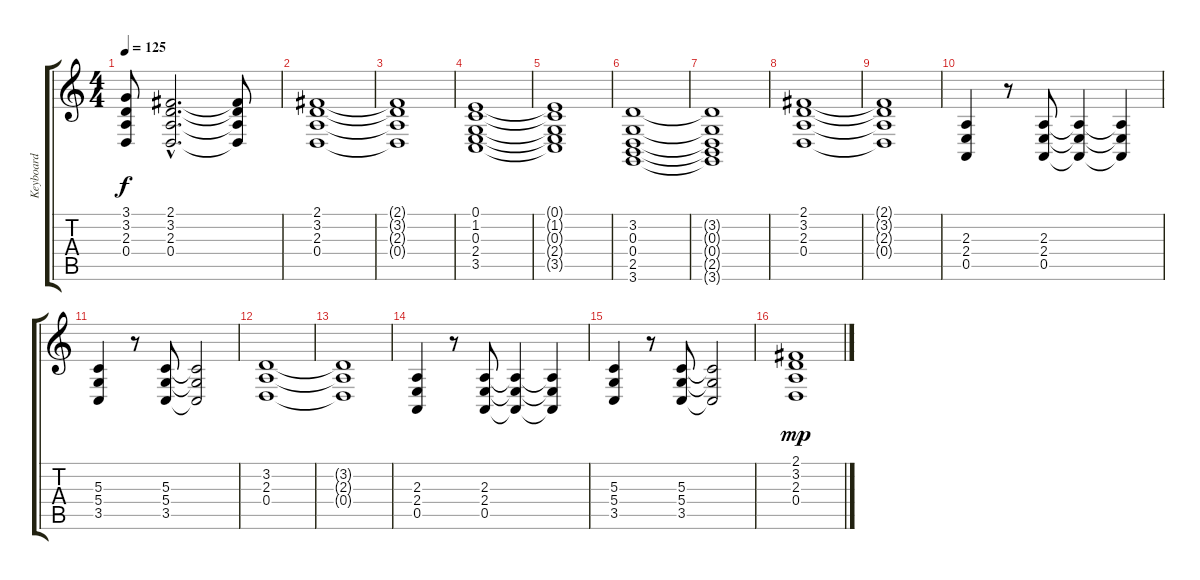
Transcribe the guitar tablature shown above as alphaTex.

\track ("Keyboard" "Keyboard") {instrument synthstrings1}
\staff {score tabs}
\tuning (E4 B3 G3 D3 A2 E2) {hide}
\ts (4 4)
\tempo 125
\clef g2
\ks c
(3.1 3.2 2.3 0.4).8{dy f} (2.1{hac} 3.2{hac} 2.3{hac} 0.4{hac}).2{d} (2.1{t} 3.2{t} 2.3{t} 0.4{t}).8 |
(2.1 3.2 2.3 0.4).1 |
(2.1{t} 3.2{t} 2.3{t} 0.4{t}).1 |
(0.1 1.2 0.3 2.4 3.5).1 |
(0.1{t} 1.2{t} 0.3{t} 2.4{t} 3.5{t}).1 |
(3.2 0.3 0.4 2.5 3.6).1 |
(3.2{t} 0.3{t} 0.4{t} 2.5{t} 3.6{t}).1 |
(2.1 3.2 2.3 0.4).1 |
(2.1{t} 3.2{t} 2.3{t} 0.4{t}).1 |
(2.3 2.4 0.5).4 r.8 (2.3 2.4 0.5).8 (2.3{t} 2.4{t} 0.5{t}).4 (2.3{t} 2.4{t} 0.5{t}).4 |
(5.3 5.4 3.5).4 r.8 (5.3 5.4 3.5).8 (5.3{t} 5.4{t} 3.5{t}).2 |
(3.2 2.3 0.4).1 |
(3.2{t} 2.3{t} 0.4{t}).1 |
(2.3 2.4 0.5).4 r.8 (2.3 2.4 0.5).8 (2.3{t} 2.4{t} 0.5{t}).4 (2.3{t} 2.4{t} 0.5{t}).4 |
(5.3 5.4 3.5).4 r.8 (5.3 5.4 3.5).8 (5.3{t} 5.4{t} 3.5{t}).2 |
(2.1 3.2 2.3 0.4).1{dy mp}
